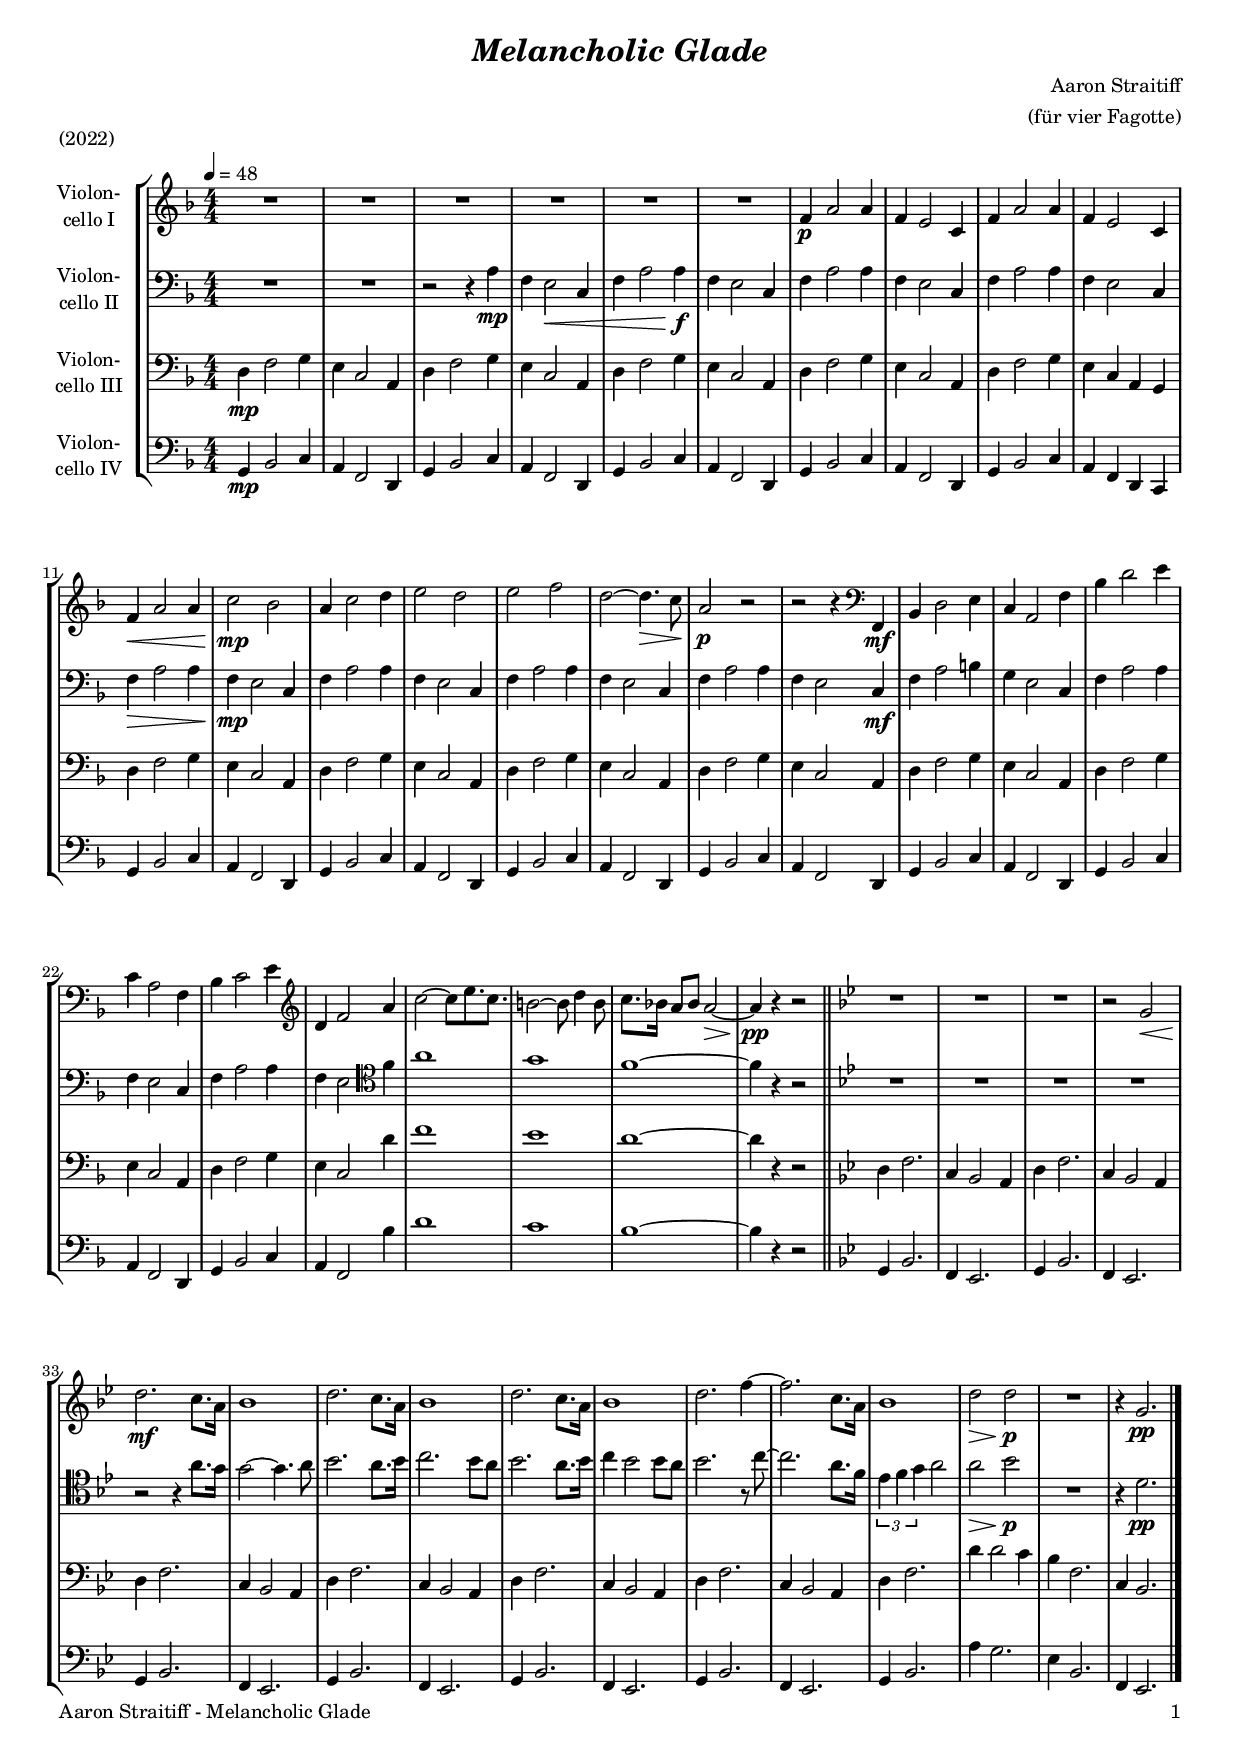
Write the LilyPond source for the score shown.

\version "2.20.2"
\include "deutsch.ly"

#(set-global-staff-size 17)

\header {
  title     = \markup \bold \italic "Melancholic Glade"
  composer  = "Aaron Straitiff"
  arranger  = "(für vier Fagotte)"
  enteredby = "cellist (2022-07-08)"
  piece     = "(2022)"
}

voiceconsts = {
  \key d \minor
  \time 4/4
  \clef "bass"
  \numericTimeSignature
  \compressEmptyMeasures
  % Set default beaming for all staves
%  \set Timing.beamExceptions = #'()
%  \set Timing.baseMoment     = #(ly:make-moment 1 4)
%  \set Timing.beatStructure  = #'(1 1 1)
  \tempo 4=48
}

micl = "clarinet"
mifl = "flute"
miob = "oboe"
mifh = "french horn"
misx = "tenor sax"
mist = "string ensemble 1"
mivl = "violin"
miba = "cello"

partb = { \bar "||" \key g \minor }

va = \relative c' {
  \voiceconsts
  \clef "treble"

  R1*6
  f4\p a2 a4
  f e2 c4
  f a2 a4
  f e2 c4
  f\< a2 a4
  c2\!\mp b
  a4 c2 d4
  e2 d
  e f
  d~ d4.\> c8
  a2\!\p r

  r r4 \clef "bass" f,,\mf
  b d2 e4
  c a2 f'4
  b d2 e4
  c a2 f4
  b c2 e4 \clef "treble"
  d f2 a4
  c2~ c8[ e8. c]
  h2~ h8 d4 h8

  c8. b!16 a8 b a2~\>
  a4\!\pp r r2 \partb
  R1*3
  r2 g\<
  d'2.\!\mf c8. a16
  b1
  d2. c8. a16
  b1
  d2. c8. a16
  b1
  d2. f4~
  f2. c8. a16

  b1
  d2\> d\!\p
  R1
  r4 g,2.\pp \bar "|."
}

vb = \relative c' {
  \voiceconsts

  R1*2
  r2 r4 a\mp
  f e2\< c4
  f a2 a4\!\f
  f e2 c4
  f a2 a4
  f e2 c4
  f a2 a4
  f e2 c4
  f\> a2 a4
  f\!\mp e2 c4
  f a2 a4
  f e2 c4

  f a2 a4
  f e2 c4
  f a2 a4
  f e2 c4\mf
  f a2 h4
  g e2 c4
  f a2 a4
  f e2 c4
  f a2 a4
  f e2 \clef "tenor" f'4
  a1
  g
  f~
  f4 r r2 \partb
  R1*4
  r2 r4 a8. g16
  g2~ g4. a8
  b2. a8. b16
  c2. b8 a
  b2. a8. b16
  c4 b2 b8 a
  b2. r8 c~
  c2. a8. f16

  \tuplet 3/2 2 { es4 f g } a2
  a\> b\!\p
  R1
  r4 d,2.\pp \bar "|."
}

vc = \relative c {
  \voiceconsts

  d4\mp f2 g4
  e c2 a4
  d f2 g4
  e c2 a4
  d f2 g4
  e c2 a4
  d f2 g4
  e c2 a4
  d f2 g4
  e c a g
  d' f2 g4
  e c2 a4
  d f2 g4

  e c2 a4
  d f2 g4
  e c2 a4
  d f2 g4
  e c2 a4
  d f2 g4
  e c2 a4
  d f2 g4
  e c2 a4
  d f2 g4
  e c2 d'4
  f1
  e
  d~

  d4 r r2 \partb
  d,4 f2.
  c4 b2 a4
  d f2.
  c4 b2 a4
  d f2.
  c4 b2 a4
  d f2.
  c4 b2 a4
  d f2.
  c4 b2 a4
  d f2.
  c4 b2 a4
  d f2.

  d'4 d2 c4
  b f2.
  c4 b2. \bar "|."
}

vd = \relative c {
  \voiceconsts

  g4\mp b2 c4
  a f2 d4
  g b2 c4
  a f2 d4
  g b2 c4
  a f2 d4
  g b2 c4
  a f2 d4
  g b2 c4
  a f d c
  g' b2 c4
  a f2 d4

  g b2 c4
  a f2 d4
  g b2 c4
  a f2 d4
  g b2 c4
  a f2 d4
  g b2 c4
  a f2 d4
  g b2 c4
  a f2 d4
  g b2 c4
  a f2 b'4
  d1

  c
  b~
  b4 r r2 \partb
  g,4 b2.
  f4 es2.
  g4 b2.
  f4 es2.
  g4 b2.
  f4 es2.
  g4 b2.
  f4 es2.
  g4 b2.
  f4 es2.
  g4 b2.
  f4 es2.

  g4 b2.
  a'4 g2.
  es4 b2.
  f4 es2. \bar "|."
}


music = \new StaffGroup <<
      \new Staff {
	\set Staff.midiInstrument = \miba
	\set Staff.instrumentName = \markup \center-column { "Violon-" "cello I" }
	\transpose d d { \va }
      }

      \new Staff {
	\set Staff.midiInstrument = \miba
	\set Staff.instrumentName = \markup \center-column { "Violon-" "cello II" }
	\transpose d d { \vb }
      }

      \new Staff {
	\set Staff.midiInstrument = \miba
	\set Staff.instrumentName = \markup \center-column { "Violon-" "cello III" }
	\transpose d d { \vc }
      }

      \new Staff {
	\set Staff.midiInstrument = \miba
	\set Staff.instrumentName = \markup \center-column { "Violon-" "cello IV" }
	\transpose d d { \vd }
      }
>>

\book {
   \paper {
    print-page-number = ##t
    print-first-page-number = ##t
    ragged-last-bottom = ##f
    oddHeaderMarkup = \markup \null
    evenHeaderMarkup = \markup \null
    oddFooterMarkup = \markup {
      \fill-line {
        \on-the-fly #print-page-number-check-first
        "Aaron Straitiff - Melancholic Glade" \fromproperty #'page:page-number-string
      }
    }
    evenFooterMarkup = \oddFooterMarkup
  } \score {
    \music
    \layout {}
  }

  \score {
    \unfoldRepeats \music

    \midi {
      \context {
        \Score
      }
    }
  }
}